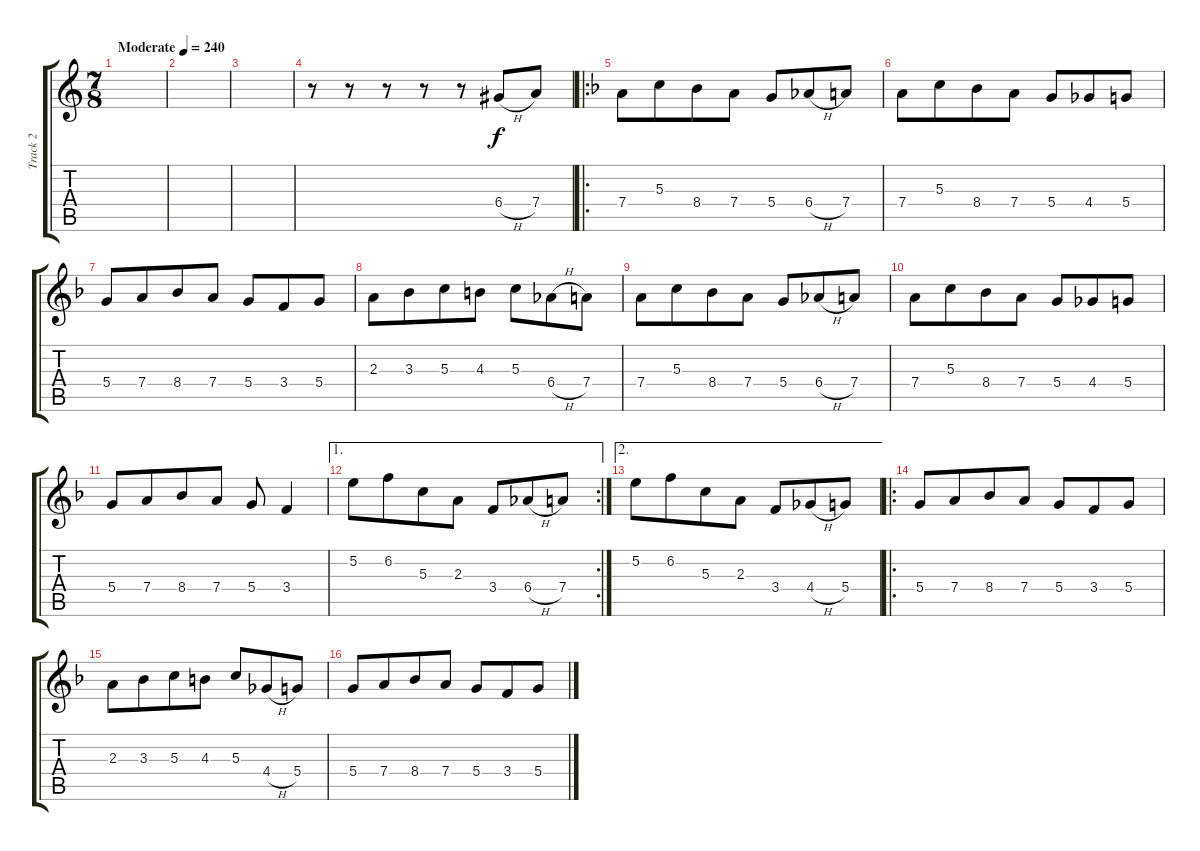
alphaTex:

\track ("Track 2" "Track 2") {instrument distortionguitar}
\staff {score tabs}
\tuning (E4 B3 G3 D3 A2 E2) {hide}
\ts (7 8)
\tempo (240 "Moderate")
\clef g2
\ks c
|
|
|
r.8 r.8 r.8 r.8 r.8 6.4{h}.8 7.4.8 |
\ro
\ks f
7.4.8 5.3.8 8.4.8 7.4.8 5.4.8 6.4{h}.8 7.4.8 |
7.4.8 5.3.8 8.4.8 7.4.8 5.4.8 4.4.8 5.4.8 |
5.4.8 7.4.8 8.4.8 7.4.8 5.4.8 3.4.8 5.4.8 |
2.3.8 3.3.8 5.3.8 4.3.8 5.3.8 6.4{h}.8 7.4.8 |
7.4.8 5.3.8 8.4.8 7.4.8 5.4.8 6.4{h}.8 7.4.8 |
7.4.8 5.3.8 8.4.8 7.4.8 5.4.8 4.4.8 5.4.8 |
5.4.8 7.4.8 8.4.8 7.4.8 5.4.8 3.4.4 |
\ae 1
\rc 2
5.2.8 6.2.8 5.3.8 2.3.8 3.4.8 6.4{h}.8 7.4.8 |
\ae 2
5.2.8 6.2.8 5.3.8 2.3.8 3.4.8 4.4{h}.8 5.4.8 |
\ro
5.4.8 7.4.8 8.4.8 7.4.8 5.4.8 3.4.8 5.4.8 |
2.3.8 3.3.8 5.3.8 4.3.8 5.3.8 4.4{h}.8 5.4.8 |
5.4.8 7.4.8 8.4.8 7.4.8 5.4.8 3.4.8 5.4.8
